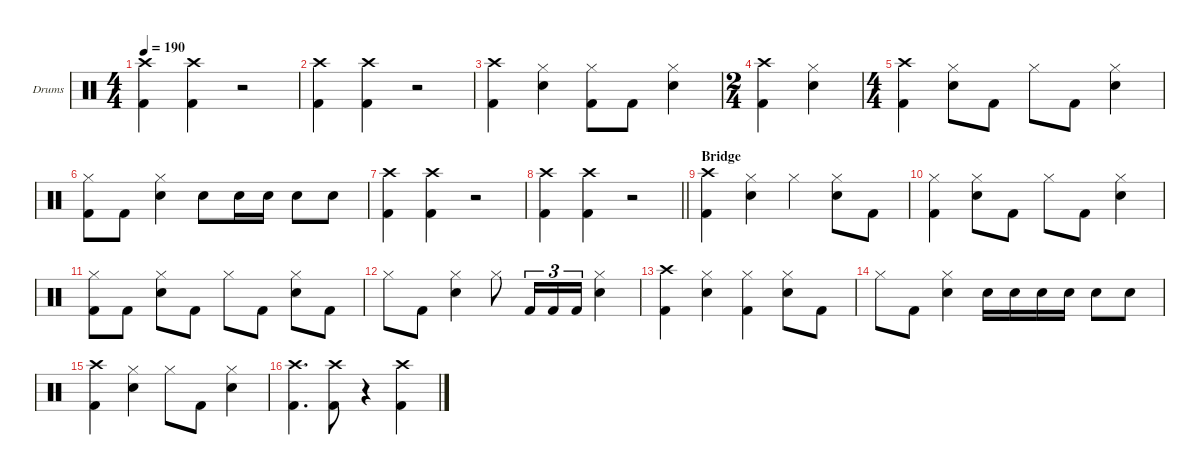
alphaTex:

\hideDynamics
\bracketExtendMode nobrackets
\firstSystemTrackNameOrientation horizontal
\otherSystemsTrackNameOrientation horizontal
\track ("Drumkit" "Drums") {instrument percussion}
\staff {score}
\articulation defaults
\ts (4 4)
\beaming (8 2 2 2 2)
\tempo 190
\clef neutral
\ks c
("Kick (hit) 2" "Crash high (hit)").4{dy fff} ("Kick (hit) 2" "Crash high (hit)").4 r.2 |
("Kick (hit) 2" "Crash high (hit)").4 ("Crash high (hit)" "Kick (hit) 2").4 r.2 |
("Kick (hit) 2" "Crash high (hit)").4 ("Snare (hit) 2" "Hi-Hat (closed)").4 ("Kick (hit) 2" "Hi-Hat (closed)").8 "Kick (hit) 2".8 ("Snare (hit) 2" "Hi-Hat (closed)").4 |
\ts (2 4)
\beaming (8 2 2)
("Crash high (hit)" "Kick (hit) 2").4 ("Snare (hit) 2" "Hi-Hat (closed)").4 |
\ts (4 4)
\beaming (8 2 2 2 2)
("Kick (hit) 2" "Crash high (hit)").4 ("Snare (hit) 2" "Hi-Hat (closed)").8 "Kick (hit) 2".8 "Hi-Hat (closed)".8 "Kick (hit) 2".8 ("Snare (hit) 2" "Hi-Hat (closed)").4 |
("Hi-Hat (closed)" "Kick (hit) 2").8 "Kick (hit) 2".8 ("Hi-Hat (closed)" "Snare (hit) 2").4 "Snare (hit) 2".8 "Snare (hit) 2".16 "Snare (hit) 2".16 "Snare (hit) 2".8 "Snare (hit) 2".8 |
("Kick (hit) 2" "Crash high (hit)").4 ("Kick (hit) 2" "Crash high (hit)").4 r.2 |
\barLineRight lightlight
("Crash high (hit)" "Kick (hit) 2").4 ("Kick (hit) 2" "Crash high (hit)").4 r.2 |
\section ("" "Bridge")
("Kick (hit) 2" "Crash high (hit)").4 ("Snare (hit) 2" "Hi-Hat (closed)").4 "Hi-Hat (closed)".4 ("Snare (hit) 2" "Hi-Hat (closed)").8 "Kick (hit) 2".8 |
("Hi-Hat (closed)" "Kick (hit) 2").4 ("Hi-Hat (closed)" "Snare (hit) 2").8 "Kick (hit) 2".8 "Hi-Hat (closed)".8 "Kick (hit) 2".8 ("Snare (hit) 2" "Hi-Hat (closed)").4 |
("Hi-Hat (closed)" "Kick (hit) 2").8 "Kick (hit) 2".8 ("Snare (hit) 2" "Hi-Hat (closed)").8 "Kick (hit) 2".8 "Hi-Hat (closed)".8 "Kick (hit) 2".8 ("Snare (hit) 2" "Hi-Hat (closed)").8 "Kick (hit) 2".8 |
"Hi-Hat (closed)".8 "Kick (hit) 2".8 ("Snare (hit) 2" "Hi-Hat (closed)").4 "Hi-Hat (closed)".8 "Kick (hit) 2".16{tu (3 2)} "Kick (hit) 2".16{tu (3 2)} "Kick (hit) 2".16{tu (3 2)} ("Snare (hit) 2" "Hi-Hat (closed)").4 |
("Kick (hit) 2" "Crash high (hit)").4 ("Hi-Hat (closed)" "Snare (hit) 2").4 ("Kick (hit) 2" "Hi-Hat (closed)").4 ("Snare (hit) 2" "Hi-Hat (closed)").8 "Kick (hit) 2".8 |
"Hi-Hat (closed)".8 "Kick (hit) 2".8 ("Snare (hit) 2" "Hi-Hat (closed)").4 "Snare (hit) 2".16 "Snare (hit) 2".16 "Snare (hit) 2".16 "Snare (hit) 2".16 "Snare (hit) 2".8 "Snare (hit) 2".8 |
("Kick (hit) 2" "Crash high (hit)").4 ("Snare (hit) 2" "Hi-Hat (closed)").4 "Hi-Hat (closed)".8 "Kick (hit) 2".8 ("Snare (hit) 2" "Hi-Hat (closed)").4 |
("Kick (hit) 2" "Crash high (hit)").4{d} ("Crash high (hit)" "Kick (hit) 2").8 r.4 ("Kick (hit) 2" "Crash high (hit)").4
